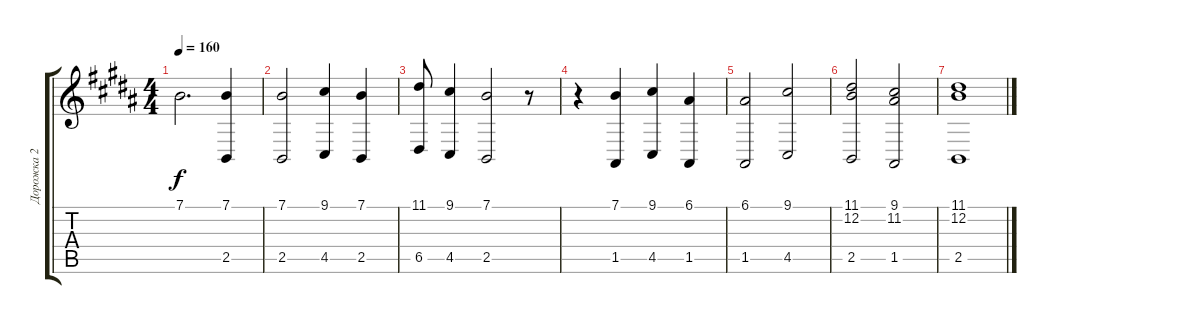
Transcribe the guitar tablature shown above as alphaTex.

\track ("Дорожка 2" "Дорожка 2") {instrument flute}
\staff {score tabs}
\tuning (E4 B3 G3 D3 A2 E2) {hide}
\ts (4 4)
\tempo 160
\clef g2
\ks b
7.1.2{d dy f} (7.1 2.5).4 |
(7.1 2.5).2 (9.1 4.5).4 (7.1 2.5).4 |
(11.1 6.5).8 (9.1 4.5).4 (7.1 2.5).2 r.8 |
r.4 (7.1 1.5).4 (9.1 4.5).4 (6.1 1.5).4 |
(6.1 1.5).2 (9.1 4.5).2 |
(11.1 12.2 2.5).2 (9.1 11.2 1.5).2 |
(11.1 12.2 2.5).1
